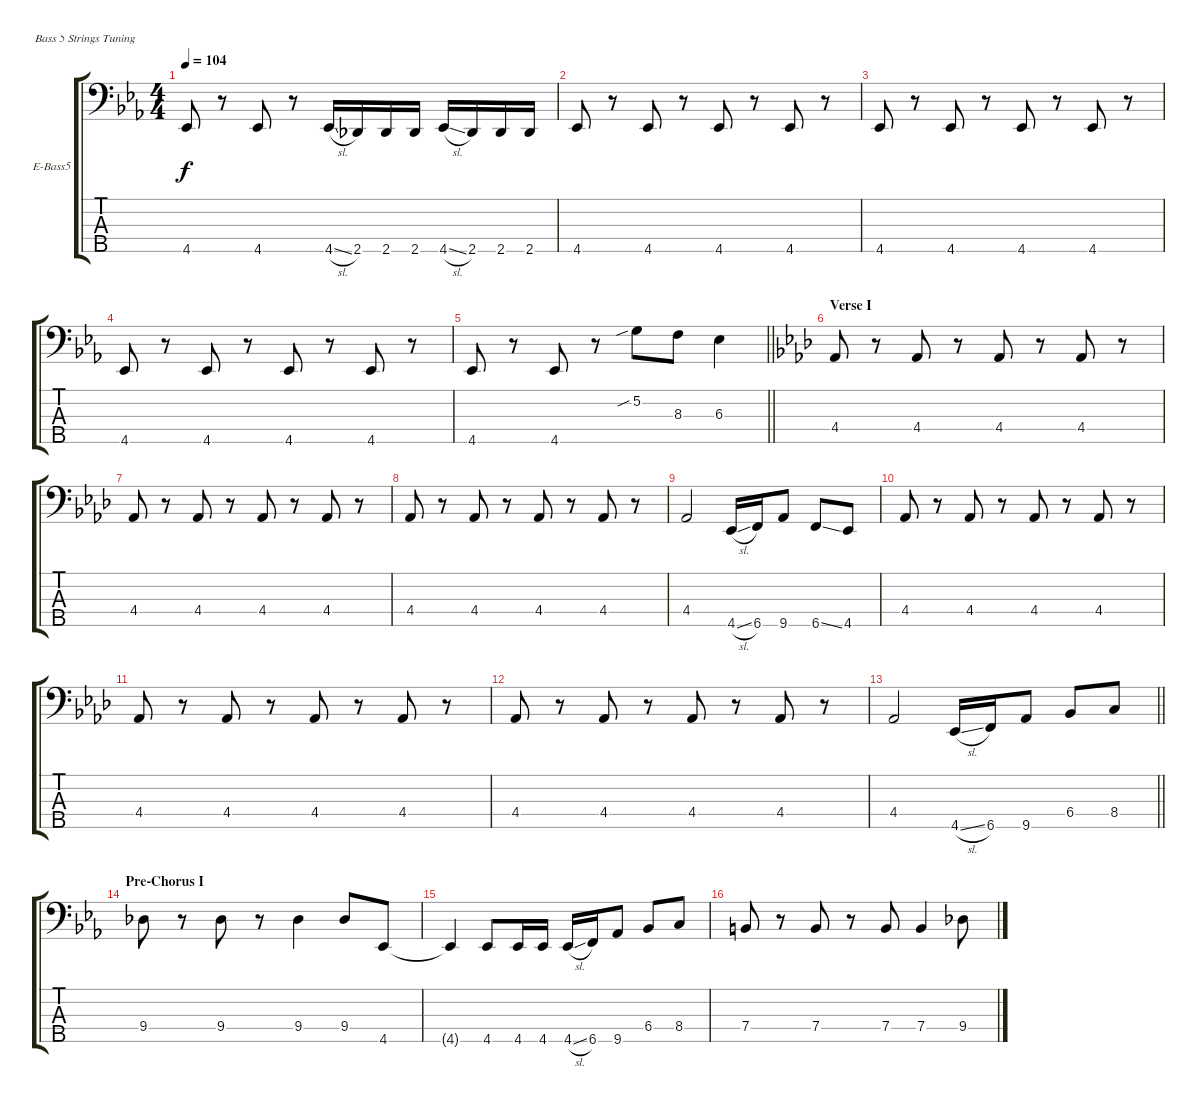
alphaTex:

\bracketExtendMode groupsimilarinstruments
\firstSystemTrackNameOrientation horizontal
\otherSystemsTrackNameOrientation horizontal
\track ("Bass" "E-Bass5") {instrument electricbasspick}
\staff {score tabs}
\tuning (G2 D2 A1 E1 B0)
\ts (4 4)
\tempo 104
\clef f4
\ks eb
4.5.8{dy f} r.8 4.5.8 r.8 4.5{sl}.16 2.5.16 2.5.16 2.5.16 4.5{sl}.16 2.5.16 2.5.16 2.5.16 |
4.5.8 r.8 4.5.8 r.8 4.5.8 r.8 4.5.8 r.8 |
4.5.8 r.8 4.5.8 r.8 4.5.8 r.8 4.5.8 r.8 |
4.5.8 r.8 4.5.8 r.8 4.5.8 r.8 4.5.8 r.8 |
\barLineRight lightlight
4.5.8 r.8 4.5.8 r.8 5.2{sib}.8 8.3.8 6.3.4 |
\section ("" "Verse I")
\ks ab
4.4.8 r.8 4.4.8 r.8 4.4.8 r.8 4.4.8 r.8 |
4.4.8 r.8 4.4.8 r.8 4.4.8 r.8 4.4.8 r.8 |
4.4.8 r.8 4.4.8 r.8 4.4.8 r.8 4.4.8 r.8 |
4.4.2 4.5{sl}.16 6.5.16 9.5.8 6.5{ss}.8 4.5.8 |
4.4.8 r.8 4.4.8 r.8 4.4.8 r.8 4.4.8 r.8 |
4.4.8 r.8 4.4.8 r.8 4.4.8 r.8 4.4.8 r.8 |
4.4.8 r.8 4.4.8 r.8 4.4.8 r.8 4.4.8 r.8 |
\barLineRight lightlight
4.4.2 4.5{sl}.16 6.5.16 9.5.8 6.4.8 8.4.8 |
\section ("" "Pre-Chorus I")
\ks eb
9.4.8 r.8 9.4.8 r.8 9.4.4 9.4.8 4.5.8 |
4.5{t}.4 4.5.8 4.5.16 4.5.16 4.5{sl}.16 6.5.16 9.5.8 6.4.8 8.4.8 |
7.4.8 r.8 7.4.8 r.8 7.4.8 7.4.4 9.4.8
